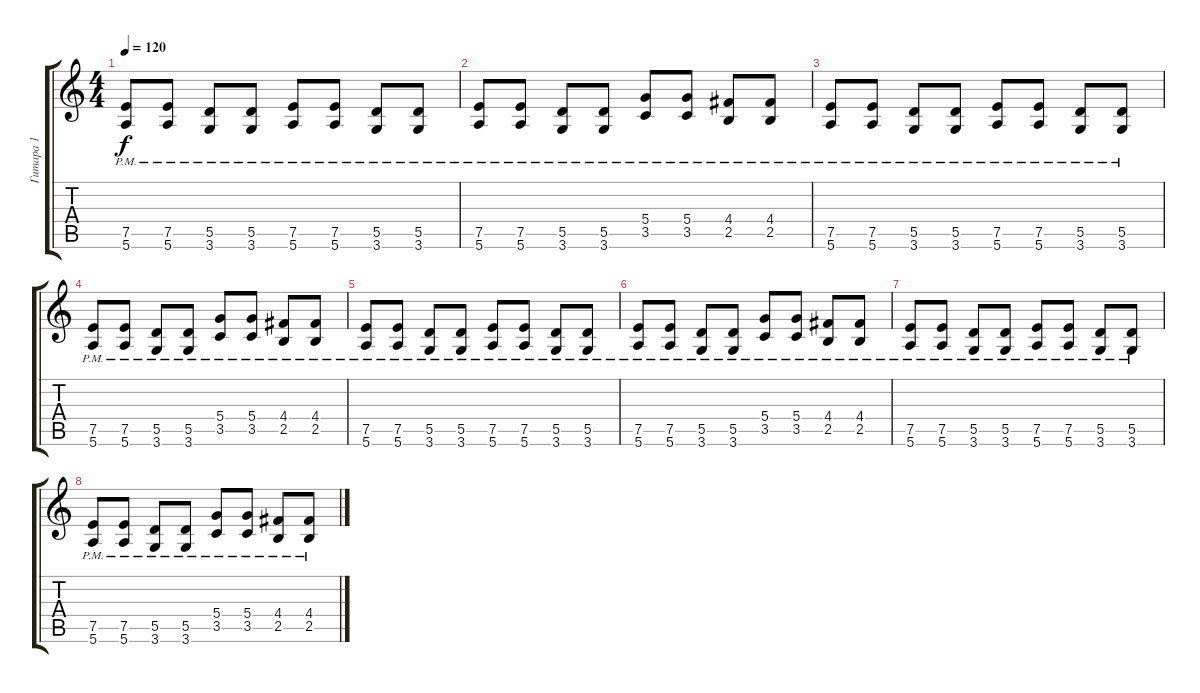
\track ("Гитара 1" "Гитара 1") {instrument distortionguitar}
\staff {score tabs}
\tuning (E4 B3 G3 D3 A2 E2) {hide}
\ts (4 4)
\tempo 120
\clef g2
\ks c
(7.5{pm} 5.6).8{dy f} (7.5{pm} 5.6).8 (5.5{pm} 3.6).8 (5.5{pm} 3.6).8 (7.5{pm} 5.6).8 (7.5{pm} 5.6).8 (5.5{pm} 3.6).8 (5.5{pm} 3.6).8 |
(7.5{pm} 5.6).8 (7.5{pm} 5.6).8 (5.5{pm} 3.6).8 (5.5{pm} 3.6).8 (5.4 3.5{pm}).8 (5.4 3.5{pm}).8 (4.4 2.5{pm}).8 (4.4 2.5{pm}).8 |
(7.5{pm} 5.6).8 (7.5{pm} 5.6).8 (5.5{pm} 3.6).8 (5.5{pm} 3.6).8 (7.5{pm} 5.6).8 (7.5{pm} 5.6).8 (5.5{pm} 3.6).8 (5.5{pm} 3.6).8 |
(7.5{pm} 5.6).8 (7.5{pm} 5.6).8 (5.5{pm} 3.6).8 (5.5{pm} 3.6).8 (5.4 3.5{pm}).8 (5.4 3.5{pm}).8 (4.4 2.5{pm}).8 (4.4 2.5{pm}).8 |
(7.5{pm} 5.6).8 (7.5{pm} 5.6).8 (5.5{pm} 3.6).8 (5.5{pm} 3.6).8 (7.5{pm} 5.6).8 (7.5{pm} 5.6).8 (5.5{pm} 3.6).8 (5.5{pm} 3.6).8 |
(7.5{pm} 5.6).8 (7.5{pm} 5.6).8 (5.5{pm} 3.6).8 (5.5{pm} 3.6).8 (5.4 3.5{pm}).8 (5.4 3.5{pm}).8 (4.4 2.5{pm}).8 (4.4 2.5{pm}).8 |
(7.5{pm} 5.6).8 (7.5{pm} 5.6).8 (5.5{pm} 3.6).8 (5.5{pm} 3.6).8 (7.5{pm} 5.6).8 (7.5{pm} 5.6).8 (5.5{pm} 3.6).8 (5.5{pm} 3.6).8 |
(7.5{pm} 5.6).8 (7.5{pm} 5.6).8 (5.5{pm} 3.6).8 (5.5{pm} 3.6).8 (5.4 3.5{pm}).8 (5.4 3.5{pm}).8 (4.4 2.5{pm}).8 (4.4 2.5{pm}).8
